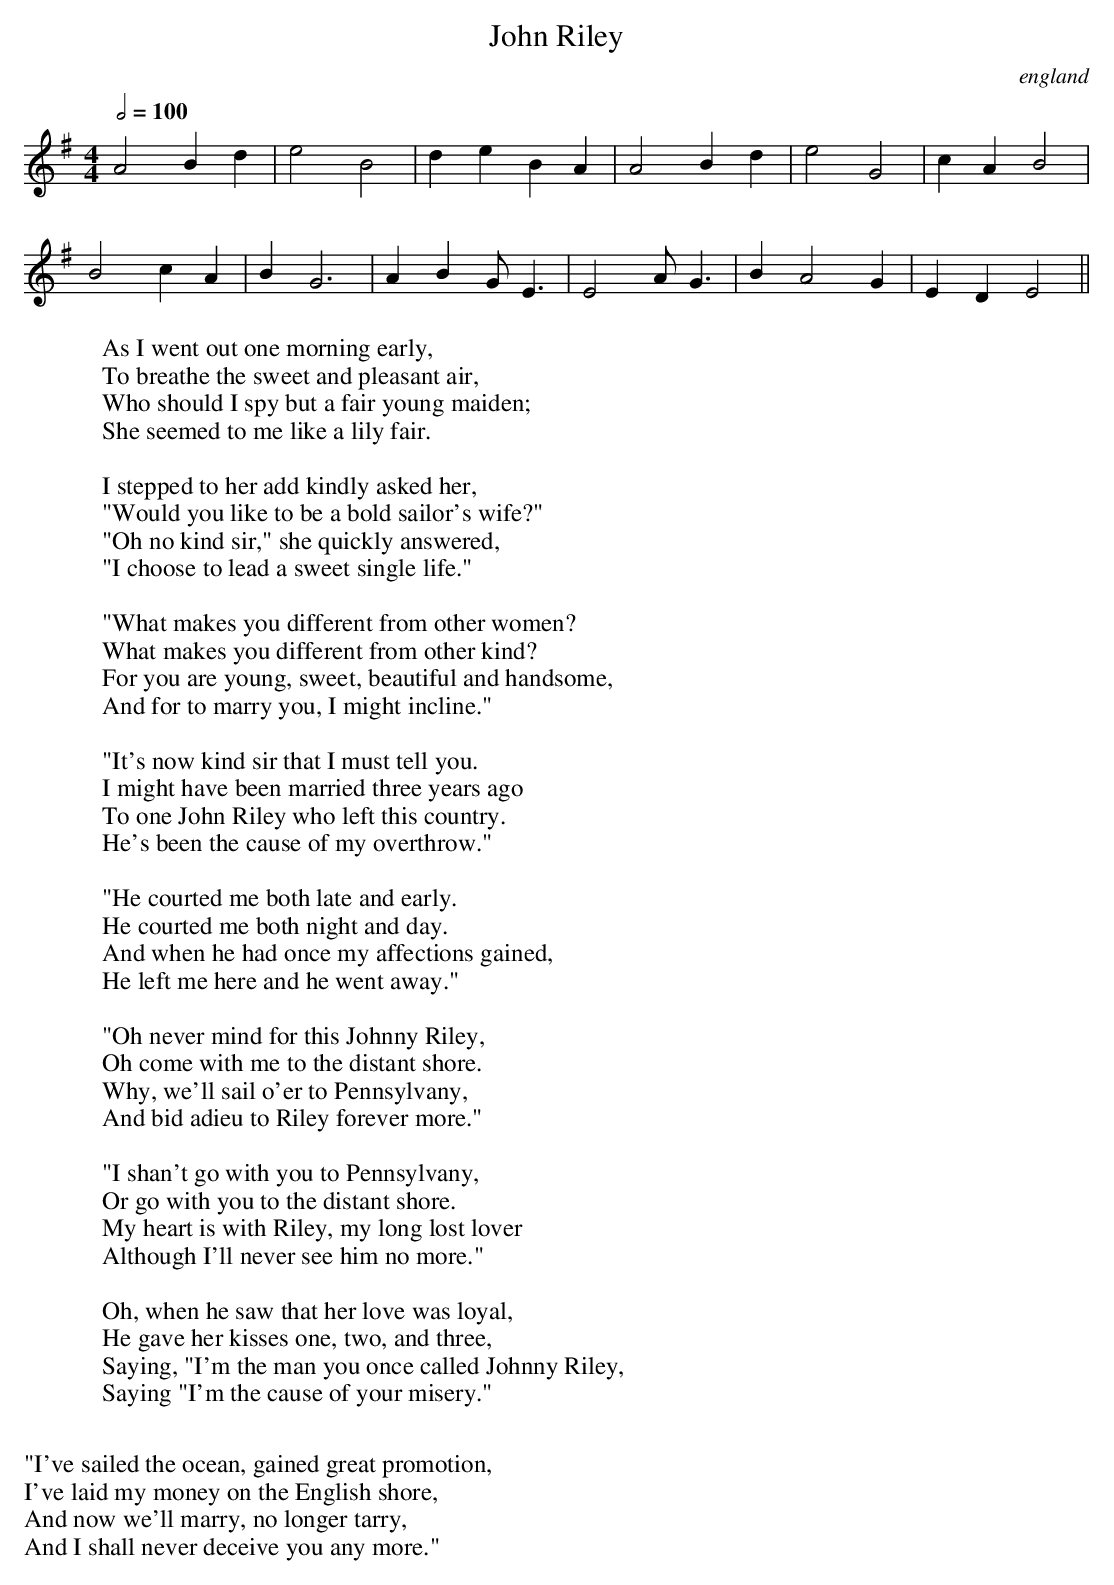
X:1
T:John Riley
O:england
M:4/4
L:1/8
Q:2/4=100
W:As I went out one morning early,
W:To breathe the sweet and pleasant air,
W:Who should I spy but a fair young maiden;
W:She seemed to me like a lily fair.
W:
W:I stepped to her add kindly asked her,
W:"Would you like to be a bold sailor's wife?"
W:"Oh no kind sir," she quickly answered,
W:"I choose to lead a sweet single life."
W:
W:"What makes you different from other women?
W:What makes you different from other kind?
W:For you are young, sweet, beautiful and handsome,
W:And for to marry you, I might incline."
W:
W:"It's now kind sir that I must tell you.
W:I might have been married three years ago
W:To one John Riley who left this country.
W:He's been the cause of my overthrow."
W:
W:"He courted me both late and early.
W:He courted me both night and day.
W:And when he had once my affections gained,
W:He left me here and he went away."
W:
W:"Oh never mind for this Johnny Riley,
W:Oh come with me to the distant shore.
W:Why, we'll sail o'er to Pennsylvany,
W:And bid adieu to Riley forever more."
W:
W:"I shan't go with you to Pennsylvany,
W:Or go with you to the distant shore.
W:My heart is with Riley, my long lost lover
W:Although I'll never see him no more."
W:
W:Oh, when he saw that her love was loyal,
W:He gave her kisses one, two, and three,
W:Saying, "I'm the man you once called Johnny Riley,
W:Saying "I'm the cause of your misery."
W:
W:"I've sailed the ocean, gained great promotion,
W:I've laid my money on the English shore,
W:And now we'll marry, no longer tarry,
W:And I shall never deceive you any more."
K:G
A4 B2d2|e4 B4|d2e2 B2A2|A4 B2d2|e4 G4|c2A2 B4|
B4 c2A2|B2G6|A2B2 GE3|E4 AG3|B2A4G2|E2D2 E4||
